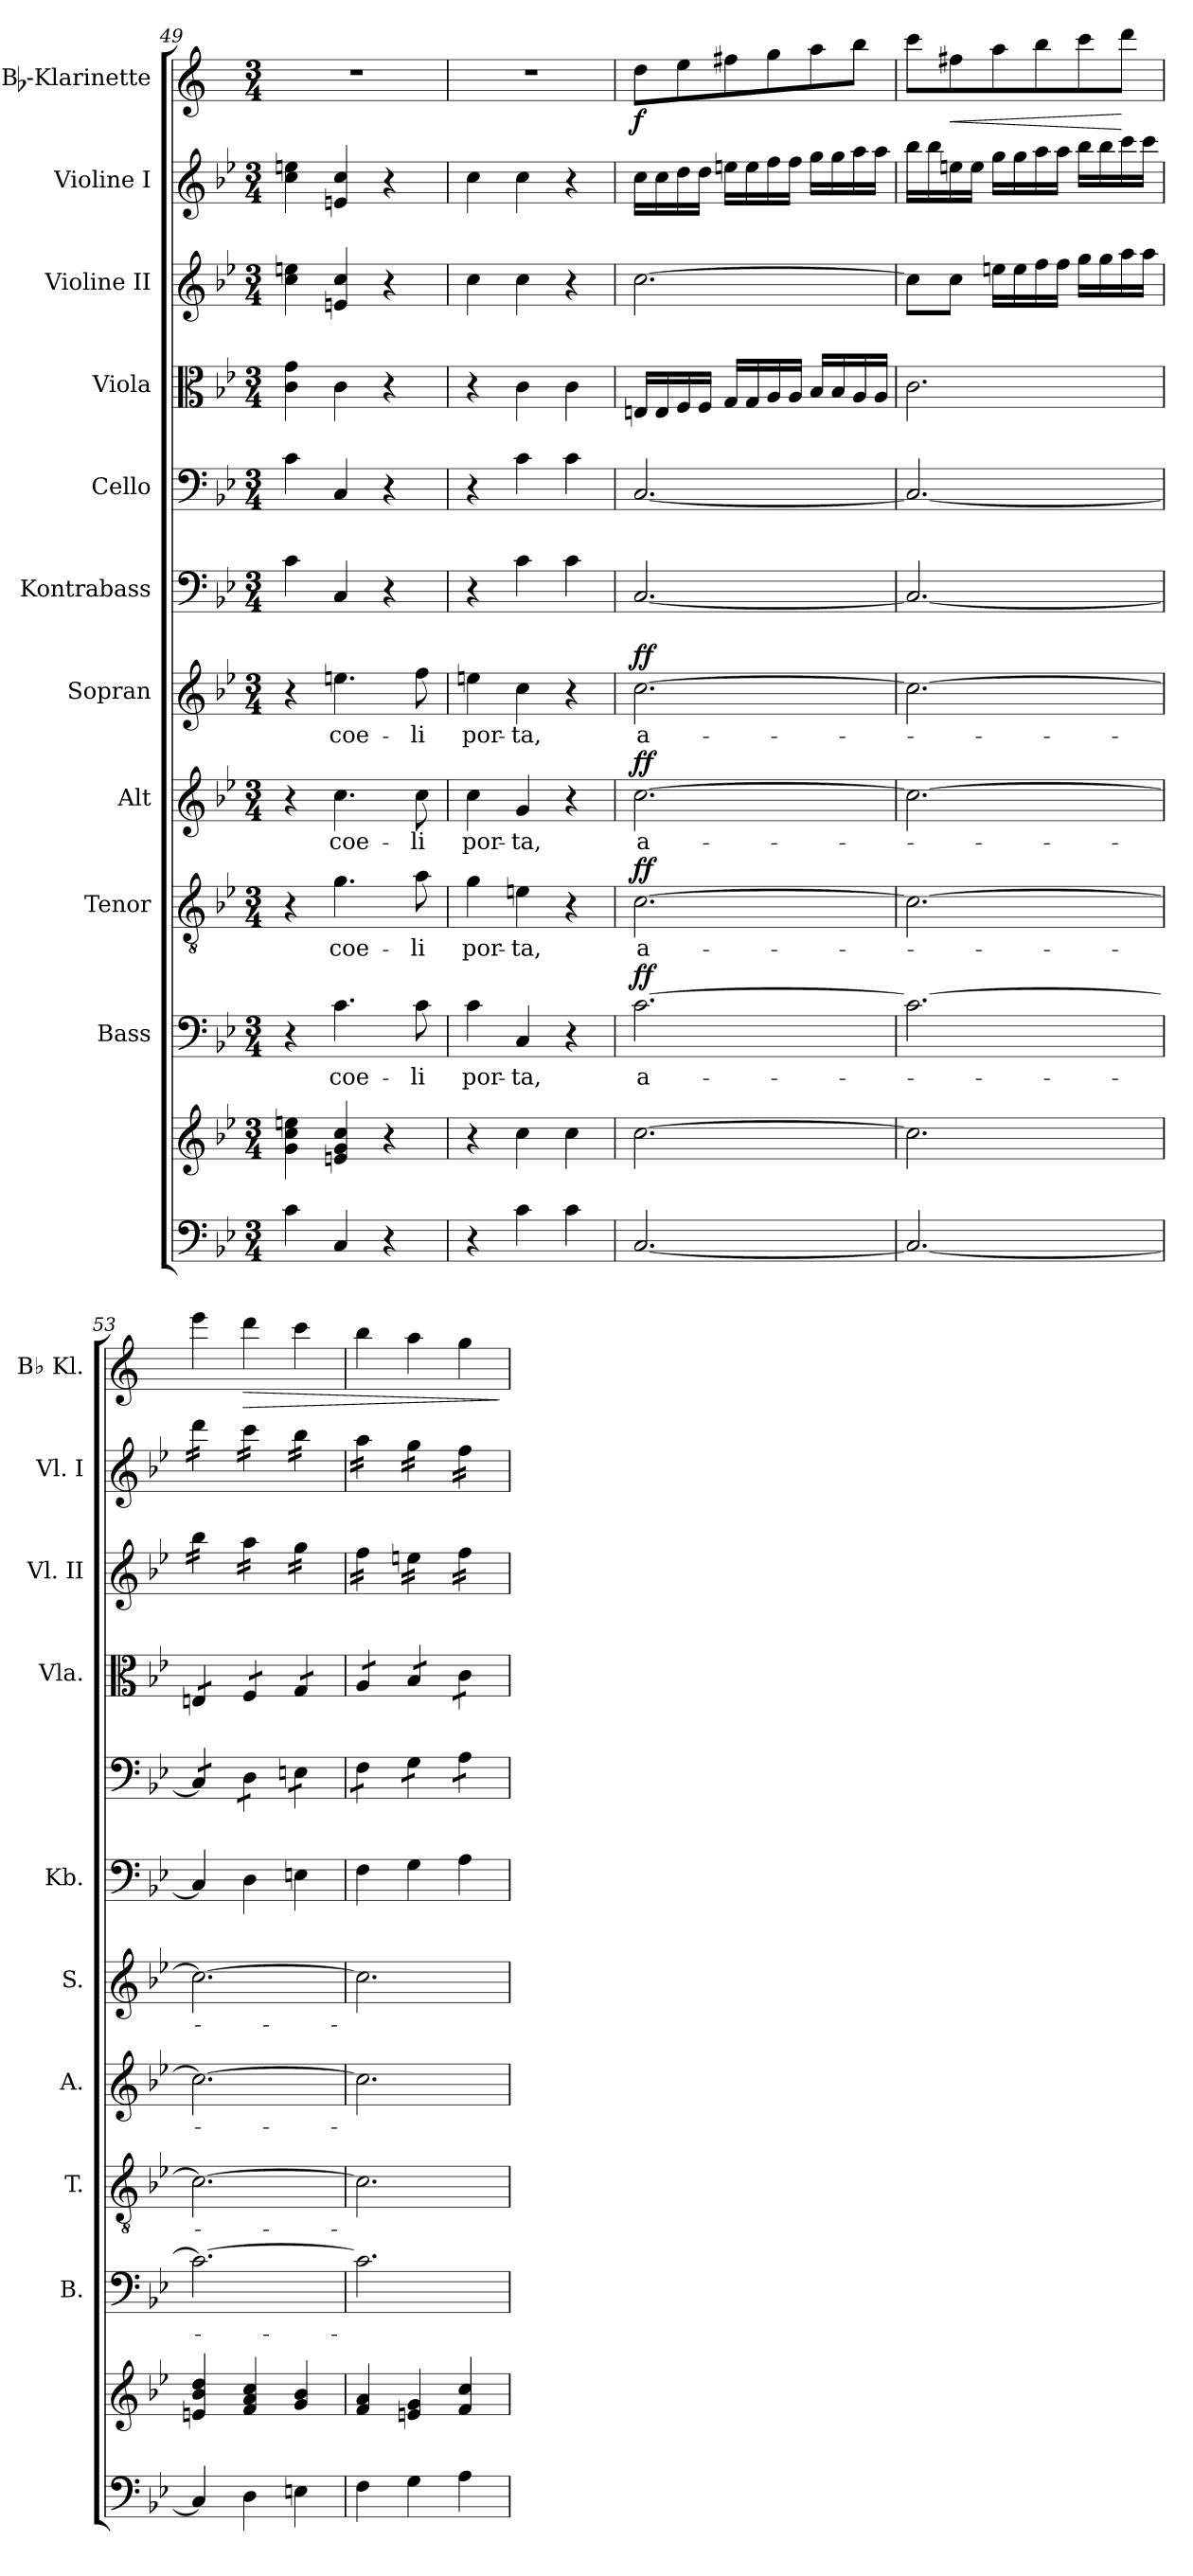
**kern	**kern	**kern	**text	**dynam	**kern	**text	**dynam	**kern	**text	**dynam	**kern	**text	**dynam	**kern	**kern	**kern	**kern	**kern	**kern	**dynam
*part11	*part11	*part10	*part10	*part10	*part9	*part9	*part9	*part8	*part8	*part8	*part7	*part7	*part7	*part6	*part5	*part4	*part3	*part2	*part1	*part1
*staff12	*staff11	*staff10	*staff10	*staff10	*staff9	*staff9	*staff9	*staff8	*staff8	*staff8	*staff7	*staff7	*staff7	*staff6	*staff5	*staff4	*staff3	*staff2	*staff1	*staff1
*	*	*I"Bass	*	*	*I"Tenor	*	*	*I"Alt	*	*	*I"Sopran	*	*	*I"Kontrabass	*I"Cello	*I"Viola	*I"Violine II	*I"Violine I	*I"Bb-Klarinette	*
*	*	*I'B.	*	*	*I'T.	*	*	*I'A.	*	*	*I'S.	*	*	*I'Kb.	*	*I'Vla.	*I'Vl. II	*I'Vl. I	*I'Bb Kl.	*
!!LO:PB:g=z
*clefF4	*clefG2	*clefF4	*	*	*clefGv2	*	*	*clefG2	*	*	*clefG2	*	*	*clefF4	*clefF4	*clefC3	*clefG2	*clefG2	*clefG2	*
*	*	*	*	*	*	*	*	*	*	*	*	*	*	*ITrd7c12	*	*	*	*	*ITrd1c2	*
*k[b-e-]	*k[b-e-]	*k[b-e-]	*	*	*k[b-e-]	*	*	*k[b-e-]	*	*	*k[b-e-]	*	*	*k[b-e-]	*k[b-e-]	*k[b-e-]	*k[b-e-]	*k[b-e-]	*k[b-e-]	*
*B-:	*B-:	*B-:	*	*	*B-:	*	*	*B-:	*	*	*B-:	*	*	*B-:	*B-:	*B-:	*B-:	*B-:	*B-:	*
*M3/4	*M3/4	*M3/4	*	*	*M3/4	*	*	*M3/4	*	*	*M3/4	*	*	*M3/4	*M3/4	*M3/4	*M3/4	*M3/4	*M3/4	*
=49	=49	=49	=49	=49	=49	=49	=49	=49	=49	=49	=49	=49	=49	=49	=49	=49	=49	=49	=49	=49
4c\	4g\ 4cc\ 4een\	4r	.	.	4r	.	.	4r	.	.	4r	.	.	4C\	4c\	4c\ 4g\	4cc\ 4een\	4cc\ 4een\	2.r	.
!	!	!	!LO:LY:b	!	!	!LO:LY:b	!	!	!LO:LY:b	!	!	!LO:LY:b	!	!	!	!	!	!	!	!
4C/	4en/ 4g/ 4cc/	4.c\	coe-	.	4.g\	coe-	.	4.cc\	coe-	.	4.een\	coe-	.	4CC/	4C/	4c\	4en/ 4cc/	4en/ 4cc/	.	.
4r	4r	.	.	.	.	.	.	.	.	.	.	.	.	4r	4r	4r	4r	4r	.	.
!	!	!	!LO:LY:b	!	!	!LO:LY:b	!	!	!LO:LY:b	!	!	!LO:LY:b	!	!	!	!	!	!	!	!
.	.	8c\	-li	.	8a\	-li	.	8cc\	-li	.	8ff\	-li	.	.	.	.	.	.	.	.
=50	=50	=50	=50	=50	=50	=50	=50	=50	=50	=50	=50	=50	=50	=50	=50	=50	=50	=50	=50	=50
!	!	!	!LO:LY:b	!	!	!LO:LY:b	!	!	!LO:LY:b	!	!	!LO:LY:b	!	!	!	!	!	!	!	!
4r	4r	4c\	por-	.	4g\	por-	.	4cc\	por-	.	4een\	por-	.	4r	4r	4r	4cc\	4cc\	2.r	.
!	!	!	!LO:LY:b	!	!	!LO:LY:b	!	!	!LO:LY:b	!	!	!LO:LY:b	!	!	!	!	!	!	!	!
4c\	4cc\	4C/	-ta,	.	4en\	-ta,	.	4g/	-ta,	.	4cc\	-ta,	.	4C\	4c\	4c\	4cc\	4cc\	.	.
4c\	4cc\	4r	.	.	4r	.	.	4r	.	.	4r	.	.	4C\	4c\	4c\	4r	4r	.	.
=51	=51	=51	=51	=51	=51	=51	=51	=51	=51	=51	=51	=51	=51	=51	=51	=51	=51	=51	=51	=51
!	!	!	!LO:LY:b	!LO:DY:a	!	!LO:LY:b	!LO:DY:a	!	!LO:LY:b	!LO:DY:a	!	!LO:LY:b	!LO:DY:a	!	!	!	!	!	!	!LO:DY:b
[2.C/	[2.cc\	[2.c\	a-	ff	[2.c\	a-	ff	[2.cc\	a-	ff	[2.cc\	a-	ff	[2.CC/	[2.C/	16En/LL	[2.cc\	16cc\LL	8cc\L	f
.	.	.	.	.	.	.	.	.	.	.	.	.	.	.	.	16E/	.	16cc\	.	.
.	.	.	.	.	.	.	.	.	.	.	.	.	.	.	.	16F/	.	16dd\	8dd\	.
.	.	.	.	.	.	.	.	.	.	.	.	.	.	.	.	16F/JJ	.	16dd\JJ	.	.
.	.	.	.	.	.	.	.	.	.	.	.	.	.	.	.	16G/LL	.	16een\LL	8een\	.
.	.	.	.	.	.	.	.	.	.	.	.	.	.	.	.	16G/	.	16ee\	.	.
.	.	.	.	.	.	.	.	.	.	.	.	.	.	.	.	16A/	.	16ff\	8ff\	.
.	.	.	.	.	.	.	.	.	.	.	.	.	.	.	.	16A/JJ	.	16ff\JJ	.	.
.	.	.	.	.	.	.	.	.	.	.	.	.	.	.	.	16B-/LL	.	16gg\LL	8gg\	.
.	.	.	.	.	.	.	.	.	.	.	.	.	.	.	.	16B-/	.	16gg\	.	.
.	.	.	.	.	.	.	.	.	.	.	.	.	.	.	.	16A/	.	16aa\	8aa\J	.
.	.	.	.	.	.	.	.	.	.	.	.	.	.	.	.	16A/JJ	.	16aa\JJ	.	.
=52	=52	=52	=52	=52	=52	=52	=52	=52	=52	=52	=52	=52	=52	=52	=52	=52	=52	=52	=52	=52
2.C/_	2.cc\]	2.c\_	.	.	2.c\_	.	.	2.cc\_	.	.	2.cc\_	.	.	2.CC/_	2.C/_	2.c\	8cc\L]	16bb-\LL	8bb-\L	.
.	.	.	.	.	.	.	.	.	.	.	.	.	.	.	.	.	.	16bb-\	.	.
!	!	!	!	!	!	!	!	!	!	!	!	!	!	!	!	!	!	!	!	!LO:HP:b
.	.	.	.	.	.	.	.	.	.	.	.	.	.	.	.	.	8cc\J	16een\	8een\	<
.	.	.	.	.	.	.	.	.	.	.	.	.	.	.	.	.	.	16ee\JJ	.	.
.	.	.	.	.	.	.	.	.	.	.	.	.	.	.	.	.	16een\LL	16gg\LL	8gg\	.
.	.	.	.	.	.	.	.	.	.	.	.	.	.	.	.	.	16ee\	16gg\	.	.
.	.	.	.	.	.	.	.	.	.	.	.	.	.	.	.	.	16ff\	16aa\	8aa\	.
.	.	.	.	.	.	.	.	.	.	.	.	.	.	.	.	.	16ff\JJ	16aa\JJ	.	.
.	.	.	.	.	.	.	.	.	.	.	.	.	.	.	.	.	16gg\LL	16bb-\LL	8bb-\	.
.	.	.	.	.	.	.	.	.	.	.	.	.	.	.	.	.	16gg\	16bb-\	.	.
.	.	.	.	.	.	.	.	.	.	.	.	.	.	.	.	.	16aa\	16ccc\	8ccc\J	[
.	.	.	.	.	.	.	.	.	.	.	.	.	.	.	.	.	16aa\JJ	16ccc\JJ	.	.
=53	=53	=53	=53	=53	=53	=53	=53	=53	=53	=53	=53	=53	=53	=53	=53	=53	=53	=53	=53	=53
*	*	*	*	*	*	*	*	*	*	*	*	*	*	*	*tremolo	*	*	*	*	*
*	*	*	*	*	*	*	*	*	*	*	*	*	*	*	*	*tremolo	*	*	*	*
*	*	*	*	*	*	*	*	*	*	*	*	*	*	*	*	*	*tremolo	*	*	*
*	*	*	*	*	*	*	*	*	*	*	*	*	*	*	*	*	*	*tremolo	*	*
4C/]	4en/ 4b-/ 4dd/	2.c\_	.	.	2.c\_	.	.	2.cc\_	.	.	2.cc\_	.	.	4CC/]	8C/]L	8En/L	16bb-\LL	16ddd\LL	4ddd\	.
.	.	.	.	.	.	.	.	.	.	.	.	.	.	.	.	.	16bb-\	16ddd\	.	.
.	.	.	.	.	.	.	.	.	.	.	.	.	.	.	8C/J	8En/J	16bb-\	16ddd\	.	.
.	.	.	.	.	.	.	.	.	.	.	.	.	.	.	.	.	16bb-\JJ	16ddd\JJ	.	.
!	!	!	!	!	!	!	!	!	!	!	!	!	!	!	!	!	!	!	!	!LO:HP:b
4D\	4f/ 4a/ 4cc/	.	.	.	.	.	.	.	.	.	.	.	.	4DD\	8D\L	8F/L	16aa\LL	16ccc\LL	4ccc\	>
.	.	.	.	.	.	.	.	.	.	.	.	.	.	.	.	.	16aa\	16ccc\	.	.
.	.	.	.	.	.	.	.	.	.	.	.	.	.	.	8D\J	8F/J	16aa\	16ccc\	.	.
.	.	.	.	.	.	.	.	.	.	.	.	.	.	.	.	.	16aa\JJ	16ccc\JJ	.	.
4En\	4g/ 4b-/	.	.	.	.	.	.	.	.	.	.	.	.	4EEn\	8En\L	8G/L	16gg\LL	16bb-\LL	4bb-\	.
.	.	.	.	.	.	.	.	.	.	.	.	.	.	.	.	.	16gg\	16bb-\	.	.
.	.	.	.	.	.	.	.	.	.	.	.	.	.	.	8En\J	8G/J	16gg\	16bb-\	.	.
.	.	.	.	.	.	.	.	.	.	.	.	.	.	.	.	.	16gg\JJ	16bb-\JJ	.	.
!!LO:PB:g=z
=54	=54	=54	=54	=54	=54	=54	=54	=54	=54	=54	=54	=54	=54	=54	=54	=54	=54	=54	=54	=54
4F\	4f/ 4a/	2.c\]	.	.	2.c\]	.	.	2.cc\]	.	.	2.cc\]	.	.	4FF\	8F\L	8A/L	16ff\LL	16aa\LL	4aa\	.
.	.	.	.	.	.	.	.	.	.	.	.	.	.	.	.	.	16ff\	16aa\	.	.
.	.	.	.	.	.	.	.	.	.	.	.	.	.	.	8F\J	8A/J	16ff\	16aa\	.	.
.	.	.	.	.	.	.	.	.	.	.	.	.	.	.	.	.	16ff\JJ	16aa\JJ	.	.
4G\	4en/ 4g/	.	.	.	.	.	.	.	.	.	.	.	.	4GG\	8G\L	8B-/L	16een\LL	16gg\LL	4gg\	.
.	.	.	.	.	.	.	.	.	.	.	.	.	.	.	.	.	16een\	16gg\	.	.
.	.	.	.	.	.	.	.	.	.	.	.	.	.	.	8G\J	8B-/J	16een\	16gg\	.	.
.	.	.	.	.	.	.	.	.	.	.	.	.	.	.	.	.	16een\JJ	16gg\JJ	.	.
4A\	4f/ 4cc/	.	.	.	.	.	.	.	.	.	.	.	.	4AA\	8A\L	8c\L	16ff\LL	16ff\LL	4ff\	.
.	.	.	.	.	.	.	.	.	.	.	.	.	.	.	.	.	16ff\	16ff\	.	.
.	.	.	.	.	.	.	.	.	.	.	.	.	.	.	8A\J	8c\J	16ff\	16ff\	.	.
*	*	*	*	*	*	*	*	*	*	*	*	*	*	*	*	*Xtremolo	*	*	*	*
*	*	*	*	*	*	*	*	*	*	*	*	*	*	*	*Xtremolo	*	*	*	*	*
.	.	.	.	.	.	.	.	.	.	.	.	.	.	.	.	.	16ff\JJ	16ff\JJ	.	.
*	*	*	*	*	*	*	*	*	*	*	*	*	*	*	*	*	*	*Xtremolo	*	*
*	*	*	*	*	*	*	*	*	*	*	*	*	*	*	*	*	*Xtremolo	*	*	*
.	.	.	.	.	.	.	.	.	.	.	.	.	.	.	.	.	.	.	.	]
=	=	=	=	=	=	=	=	=	=	=	=	=	=	=	=	=	=	=	=	=
*-	*-	*-	*-	*-	*-	*-	*-	*-	*-	*-	*-	*-	*-	*-	*-	*-	*-	*-	*-	*-
